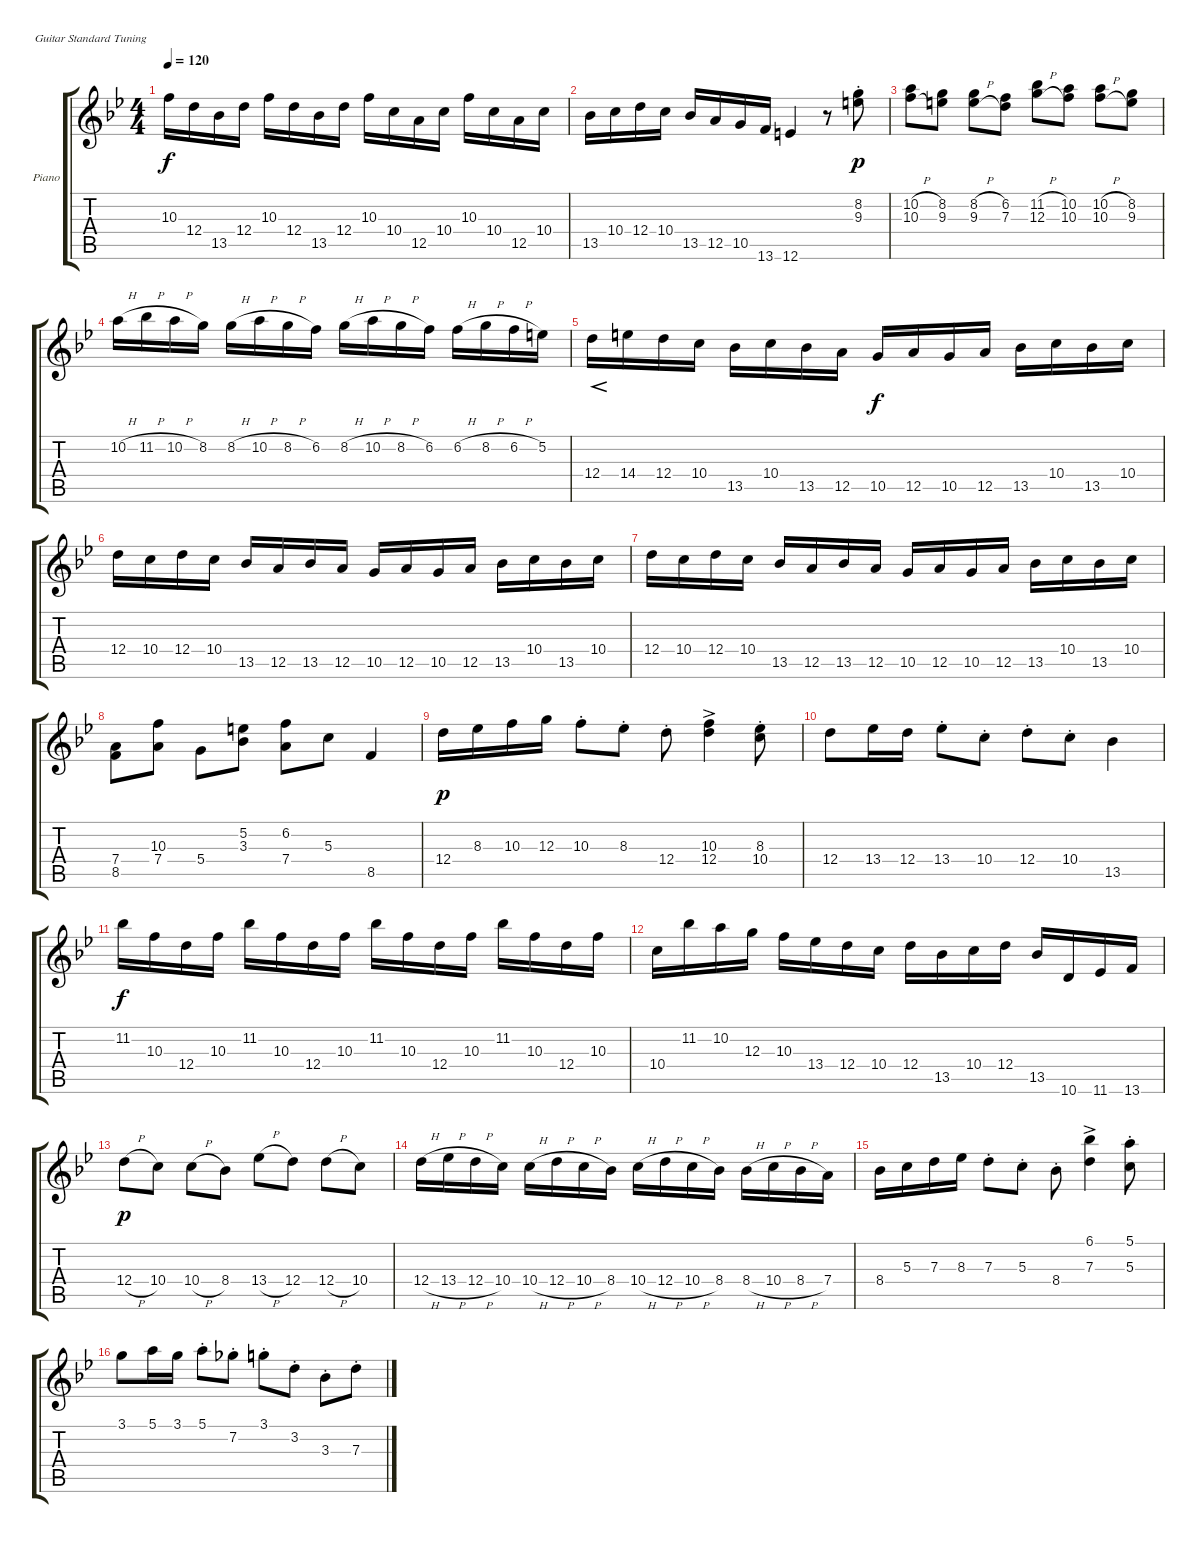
\bracketExtendMode groupsimilarinstruments
\firstSystemTrackNameOrientation horizontal
\otherSystemsTrackNameOrientation horizontal
\track ("Piano" "Piano") {instrument acousticgrandpiano}
\staff {score tabs}
\tuning (E4 B3 G3 D3 A2 E2)
\displaytranspose 12
\ts (4 4)
\tempo 120
\clef g2
\ks bb
10.3.16{dy f} 12.4.16 13.5.16 12.4.16 10.3.16 12.4.16 13.5.16 12.4.16 10.3.16 10.4.16 12.5.16 10.4.16 10.3.16 10.4.16 12.5.16 10.4.16 |
13.5.16 10.4.16 12.4.16 10.4.16 13.5.16 12.5.16 10.5.16 13.6.16 12.6.4 r.8 (8.2{st} 9.3{st}).8{dy p} |
(10.2{h} 10.3{h}).8 (8.2 9.3).8 (8.2{h} 9.3{h}).8 (6.2 7.3).8 (11.2{h} 12.3{h}).8 (10.2 10.3).8 (10.2{h} 10.3{h}).8 (8.2 9.3).8 |
10.2{h}.16 11.2{h}.16 10.2{h}.16 8.2.16 8.2{h}.16 10.2{h}.16 8.2{h}.16 6.2.16 8.2{h}.16 10.2{h}.16 8.2{h}.16 6.2.16 6.2{h}.16 8.2{h}.16 6.2{h}.16 5.2.16 |
12.4.16{cre} 14.4.16 12.4.16 10.4.16 13.5.16 10.4.16 13.5.16 12.5.16 10.5.16{dy f} 12.5.16 10.5.16 12.5.16 13.5.16 10.4.16 13.5.16 10.4.16 |
12.4.16 10.4.16 12.4.16 10.4.16 13.5.16 12.5.16 13.5.16 12.5.16 10.5.16 12.5.16 10.5.16 12.5.16 13.5.16 10.4.16 13.5.16 10.4.16 |
12.4.16 10.4.16 12.4.16 10.4.16 13.5.16 12.5.16 13.5.16 12.5.16 10.5.16 12.5.16 10.5.16 12.5.16 13.5.16 10.4.16 13.5.16 10.4.16 |
(7.4 8.5).8 (10.3 7.4).8 5.4.8 (5.2 3.3).8 (6.2 7.4).8 5.3.8 8.5.4 |
12.4.16{dy p} 8.3.16 10.3.16 12.3.16 10.3{st}.8 8.3{st}.8 12.4{st}.8 (10.3{ac} 12.4{ac}).4 (8.3{st} 10.4{st}).8 |
12.4.8 13.4.16 12.4.16 13.4{st}.8 10.4{st}.8 12.4{st}.8 10.4{st}.8 13.5.4 |
11.2.16{dy f} 10.3.16 12.4.16 10.3.16 11.2.16 10.3.16 12.4.16 10.3.16 11.2.16 10.3.16 12.4.16 10.3.16 11.2.16 10.3.16 12.4.16 10.3.16 |
10.4.16 11.2.16 10.2.16 12.3.16 10.3.16 13.4.16 12.4.16 10.4.16 12.4.16 13.5.16 10.4.16 12.4.16 13.5.16 10.6.16 11.6.16 13.6.16 |
12.4{h}.8{dy p} 10.4.8 10.4{h}.8 8.4.8 13.4{h}.8 12.4.8 12.4{h}.8 10.4.8 |
12.4{h}.16 13.4{h}.16 12.4{h}.16 10.4.16 10.4{h}.16 12.4{h}.16 10.4{h}.16 8.4.16 10.4{h}.16 12.4{h}.16 10.4{h}.16 8.4.16 8.4{h}.16 10.4{h}.16 8.4{h}.16 7.4.16 |
8.4.16 5.3.16 7.3.16 8.3.16 7.3{st}.8 5.3{st}.8 8.4{st}.8 (6.1{ac} 7.3{ac}).4 (5.1{st} 5.3{st}).8 |
3.1.8 5.1.16 3.1.16 5.1{st}.8 7.2{st}.8 3.1{st}.8 3.2{st}.8 3.3{st}.8 7.3{st}.8
